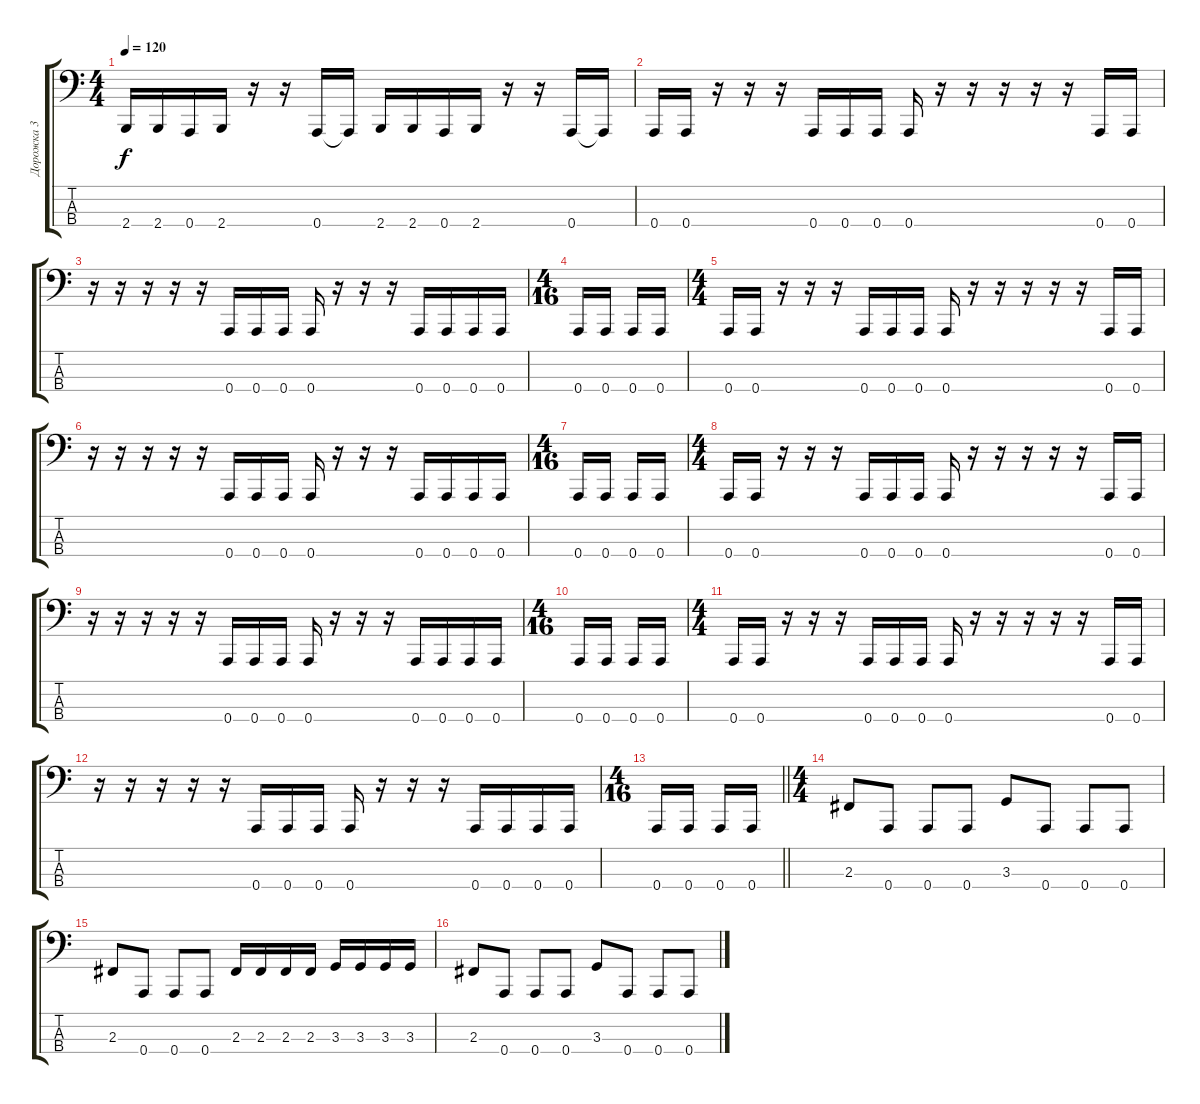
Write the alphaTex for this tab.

\track ("Дорожка 3" "Дорожка 3") {instrument electricbassfinger}
\staff {score tabs}
\tuning (D2 A1 E1 A0) {hide}
\ts (4 4)
\tempo 120
\clef f4
\ks c
2.4.16{dy f} 2.4.16 0.4.16 2.4.16 r.16 r.16 0.4.16 0.4{t}.16 2.4.16 2.4.16 0.4.16 2.4.16 r.16 r.16 0.4.16 0.4{t}.16 |
0.4.16 0.4.16 r.16 r.16 r.16 0.4.16 0.4.16 0.4.16 0.4.16 r.16 r.16 r.16 r.16 r.16 0.4.16 0.4.16 |
r.16 r.16 r.16 r.16 r.16 0.4.16 0.4.16 0.4.16 0.4.16 r.16 r.16 r.16 0.4.16 0.4.16 0.4.16 0.4.16 |
\ts (4 16)
0.4.16 0.4.16 0.4.16 0.4.16 |
\ts (4 4)
0.4.16 0.4.16 r.16 r.16 r.16 0.4.16 0.4.16 0.4.16 0.4.16 r.16 r.16 r.16 r.16 r.16 0.4.16 0.4.16 |
r.16 r.16 r.16 r.16 r.16 0.4.16 0.4.16 0.4.16 0.4.16 r.16 r.16 r.16 0.4.16 0.4.16 0.4.16 0.4.16 |
\ts (4 16)
0.4.16 0.4.16 0.4.16 0.4.16 |
\ts (4 4)
0.4.16 0.4.16 r.16 r.16 r.16 0.4.16 0.4.16 0.4.16 0.4.16 r.16 r.16 r.16 r.16 r.16 0.4.16 0.4.16 |
r.16 r.16 r.16 r.16 r.16 0.4.16 0.4.16 0.4.16 0.4.16 r.16 r.16 r.16 0.4.16 0.4.16 0.4.16 0.4.16 |
\ts (4 16)
0.4.16 0.4.16 0.4.16 0.4.16 |
\ts (4 4)
0.4.16 0.4.16 r.16 r.16 r.16 0.4.16 0.4.16 0.4.16 0.4.16 r.16 r.16 r.16 r.16 r.16 0.4.16 0.4.16 |
r.16 r.16 r.16 r.16 r.16 0.4.16 0.4.16 0.4.16 0.4.16 r.16 r.16 r.16 0.4.16 0.4.16 0.4.16 0.4.16 |
\ts (4 16)
\barLineRight lightlight
0.4.16 0.4.16 0.4.16 0.4.16 |
\ts (4 4)
\section ("" "")
2.3.8 0.4.8 0.4.8 0.4.8 3.3.8 0.4.8 0.4.8 0.4.8 |
2.3.8 0.4.8 0.4.8 0.4.8 2.3.16 2.3.16 2.3.16 2.3.16 3.3.16 3.3.16 3.3.16 3.3.16 |
2.3.8 0.4.8 0.4.8 0.4.8 3.3.8 0.4.8 0.4.8 0.4.8
